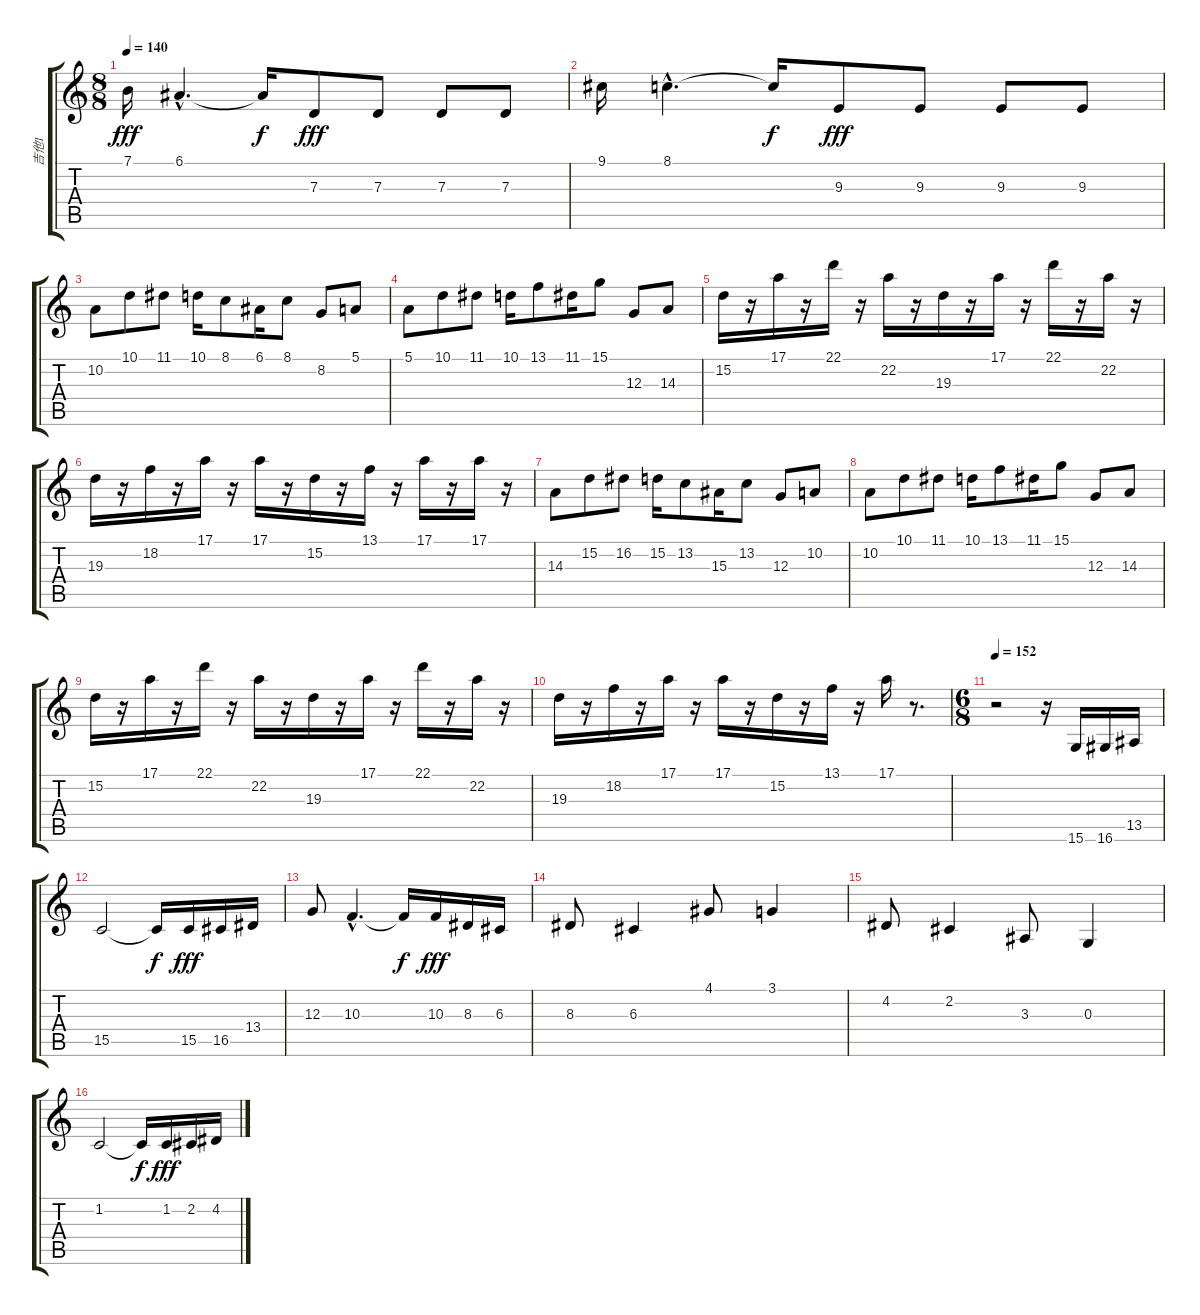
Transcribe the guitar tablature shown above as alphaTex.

\track ("吉他1" "吉他1") {instrument lead2sawtooth}
\staff {score tabs}
\tuning (E4 B3 G3 D3 A2 E2) {hide}
\ts (8 8)
\tempo 140
\clef g2
\ks c
7.1.16{dy fff} 6.1{hac}.4{d} 6.1{t}.16{dy f} 7.3.8{dy fff} 7.3.8 7.3.8 7.3.8 |
9.1.16 8.1{hac}.4{d} 8.1{t}.16{dy f} 9.3.8{dy fff} 9.3.8 9.3.8 9.3.8 |
10.2.8 10.1.8 11.1.8 10.1.16 8.1.8 6.1.16 8.1.8 8.2.8 5.1.8 |
5.1.8 10.1.8 11.1.8 10.1.16 13.1.8 11.1.16 15.1.8 12.3.8 14.3.8 |
15.2.16 r.16 17.1.16 r.16 22.1.16 r.16 22.2.16 r.16 19.3.16 r.16 17.1.16 r.16 22.1.16 r.16 22.2.16 r.16 |
19.3.16 r.16 18.2.16 r.16 17.1.16 r.16 17.1.16 r.16 15.2.16 r.16 13.1.16 r.16 17.1.16 r.16 17.1.16 r.16 |
14.3.8 15.2.8 16.2.8 15.2.16 13.2.8 15.3.16 13.2.8 12.3.8 10.2.8 |
10.2.8 10.1.8 11.1.8 10.1.16 13.1.8 11.1.16 15.1.8 12.3.8 14.3.8 |
15.2.16 r.16 17.1.16 r.16 22.1.16 r.16 22.2.16 r.16 19.3.16 r.16 17.1.16 r.16 22.1.16 r.16 22.2.16 r.16 |
19.3.16 r.16 18.2.16 r.16 17.1.16 r.16 17.1.16 r.16 15.2.16 r.16 13.1.16 r.16 17.1.16 r.8{d} |
\ts (6 8)
\tempo 152
r.2 r.16 15.6.16 16.6.16 13.5.16 |
15.5.2 15.5{t}.16{dy f} 15.5.16{dy fff} 16.5.16 13.4.16 |
12.3.8 10.3{hac}.4{d} 10.3{t}.16{dy f} 10.3.16{dy fff} 8.3.16 6.3.16 |
8.3.8 6.3.4 4.1.8 3.1.4 |
4.2.8 2.2.4 3.3.8 0.3.4 |
1.2.2 1.2{t}.16{dy f} 1.2.16{dy fff} 2.2.16 4.2.16
